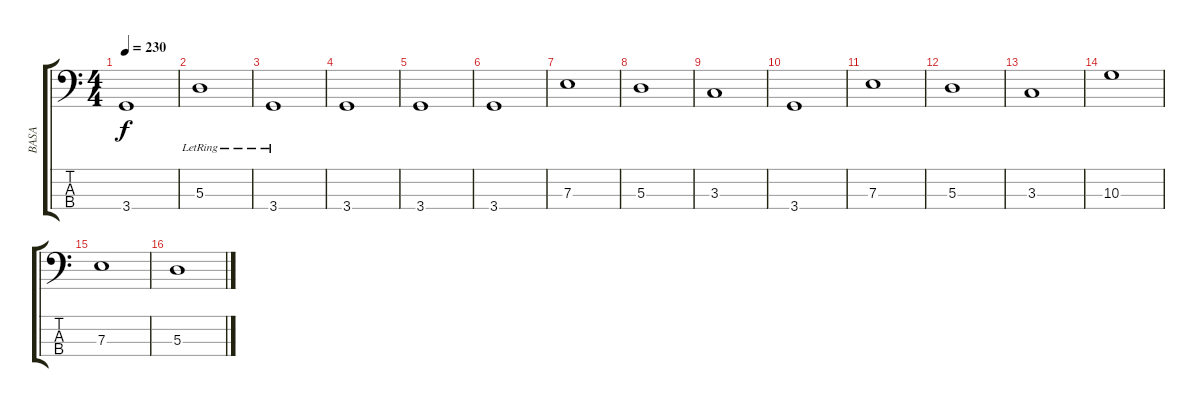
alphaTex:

\track ("BASA" "BASA") {instrument electricbassfinger}
\staff {score tabs}
\tuning (G2 D2 A1 E1) {hide}
\ts (4 4)
\tempo 230
\clef f4
\ks c
3.4{t}.1{dy f} |
5.3{lr}.1 |
3.4{lr}.1 |
3.4.1 |
3.4.1 |
3.4.1 |
7.3.1 |
5.3.1 |
3.3.1 |
3.4.1 |
7.3.1 |
5.3.1 |
3.3.1 |
10.3.1 |
7.3.1 |
5.3.1
